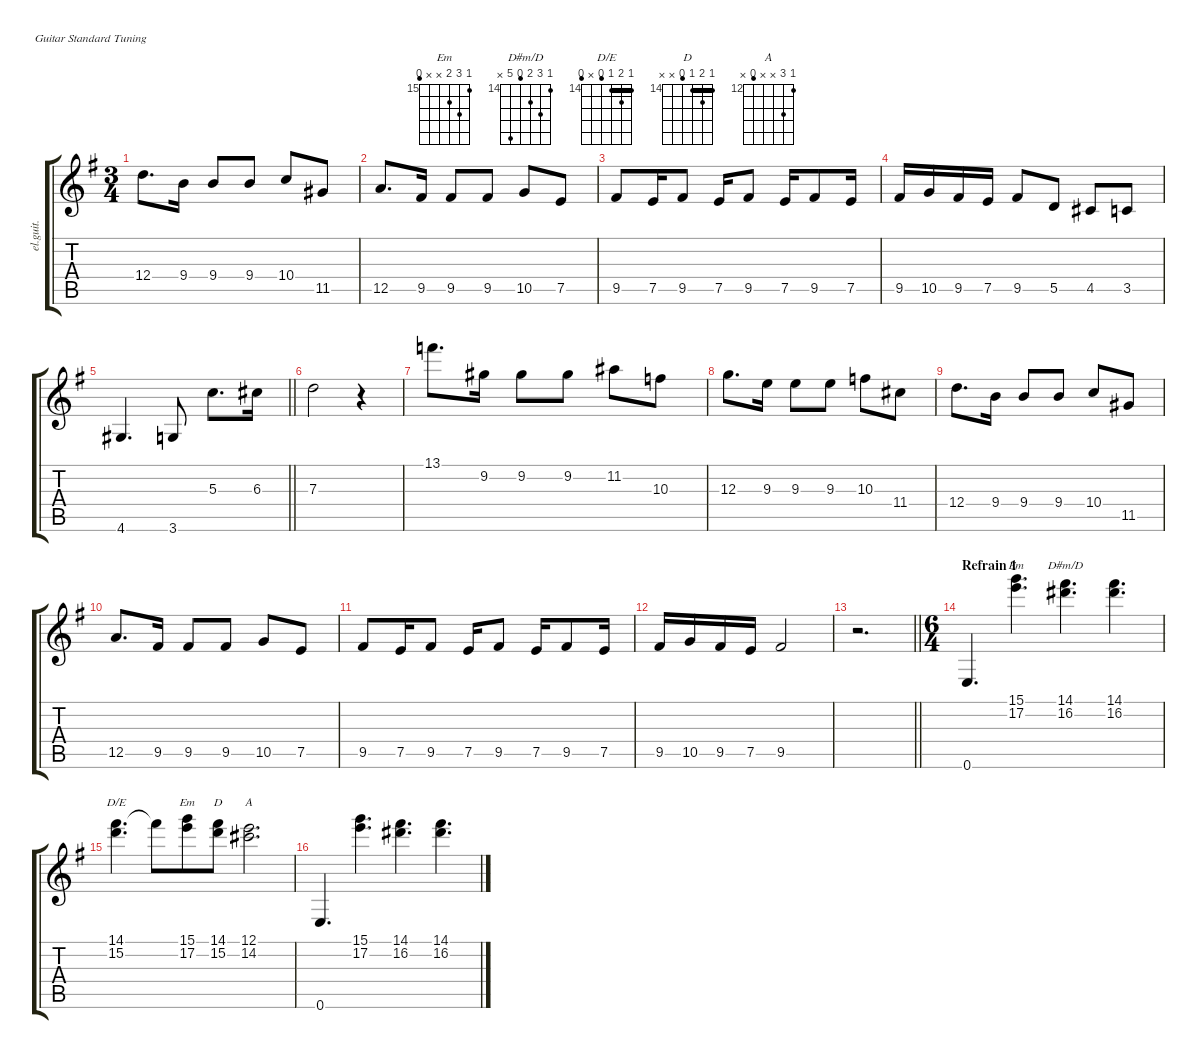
\defaultSystemsLayout 4
\hideDynamics
\bracketExtendMode groupsimilarinstruments
\otherSystemsTrackNameOrientation horizontal
\track ("Guitar " "el.guit.") {instrument electricguitarclean}
\staff {score tabs}
\tuning (E4 B3 G3 D3 A2 E2)
\chord ("Em" 15 17 16 x x 14) {firstfret 15 showfingering false}
\chord ("D#m/D" 14 16 15 13 18 x) {firstfret 14 showfingering false}
\chord ("D/E" 14 15 14 13 x 13) {firstfret 14 showfingering false barre 14}
\chord ("D" 14 15 14 13 x x) {firstfret 14 showfingering false barre 14}
\chord ("A" 12 14 x x 11 x) {firstfret 12 showfingering false}
\ts (3 4)
\tempo (120 hide)
\clef g2
\ks eminor
12.4{acc forcenatural}.8{d dy f beam Down} 9.4{acc forcenatural}.16{beam Down} 9.4{acc forcenatural}.8{beam Up} 9.4{acc forcenatural}.8{beam Up} 10.4{acc forcenatural}.8{beam Up} 11.5{acc #}.8{beam Up} |
12.5{acc forcenatural}.8{d beam Up} 9.5{acc #}.16{beam Up} 9.5{acc #}.8{beam Up} 9.5{acc #}.8{beam Up} 10.5{acc forcenatural}.8{beam Up} 7.5{acc forcenatural}.8{beam Up} |
9.5{acc #}.8{beam Up} 7.5{acc forcenatural}.16{beam Up} 9.5{acc #}.8{beam Up} 7.5{acc forcenatural}.16{beam Up} 9.5{acc #}.8{beam Up} 7.5{acc forcenatural}.16{beam Up} 9.5{acc #}.8{beam Up} 7.5{acc forcenatural}.16{beam Up} |
9.5{acc #}.16{beam Up} 10.5{acc forcenatural}.16{beam Up} 9.5{acc #}.16{beam Up} 7.5{acc forcenatural}.16{beam Up} 9.5{acc #}.8{beam Up} 5.5{acc forcenatural}.8{beam Up} 4.5{acc #}.8{beam Up} 3.5{acc forcenatural}.8{beam Up} |
\barLineRight lightlight
4.6{acc #}.4{d beam Up} 3.6{acc forcenatural}.8{beam Up} 5.3{acc forcenatural}.8{d beam Down} 6.3{acc #}.16{beam Down} |
7.3{acc forcenatural}.2{beam Down} r.4{beam Down} |
13.1{acc forcenatural}.8{d beam Down} 9.2{acc #}.16{beam Down} 9.2{acc #}.8{beam Down} 9.2{acc #}.8{beam Down} 11.2{acc #}.8{beam Down} 10.3{acc forcenatural}.8{beam Down} |
12.3{acc forcenatural}.8{d beam Down} 9.3{acc forcenatural}.16{beam Down} 9.3{acc forcenatural}.8{beam Down} 9.3{acc forcenatural}.8{beam Down} 10.3{acc forcenatural}.8{beam Down} 11.4{acc #}.8{beam Down} |
12.4{acc forcenatural}.8{d beam Down} 9.4{acc forcenatural}.16{beam Down} 9.4{acc forcenatural}.8{beam Up} 9.4{acc forcenatural}.8{beam Up} 10.4{acc forcenatural}.8{beam Up} 11.5{acc #}.8{beam Up} |
12.5{acc forcenatural}.8{d beam Up} 9.5{acc #}.16{beam Up} 9.5{acc #}.8{beam Up} 9.5{acc #}.8{beam Up} 10.5{acc forcenatural}.8{beam Up} 7.5{acc forcenatural}.8{beam Up} |
9.5{acc #}.8{beam Up} 7.5{acc forcenatural}.16{beam Up} 9.5{acc #}.8{beam Up} 7.5{acc forcenatural}.16{beam Up} 9.5{acc #}.8{beam Up} 7.5{acc forcenatural}.16{beam Up} 9.5{acc #}.8{beam Up} 7.5{acc forcenatural}.16{beam Up} |
9.5{acc #}.16{beam Up} 10.5{acc forcenatural}.16{beam Up} 9.5{acc #}.16{beam Up} 7.5{acc forcenatural}.16{beam Up} 9.5{acc #}.2{beam Up} |
\barLineRight lightlight
r.2{d beam Down} |
\ts (6 4)
\beaming (8 3 3 3 3)
\section ("" "Refrain 1")
0.6{acc forcenatural}.4{d beam Up} (15.1{acc forcenatural} 17.2{acc forcenatural}).4{d ch "Em" beam Down} (14.1{acc #} 16.2{acc #}).4{d ch "D#m/D" beam Down} (14.1{acc #} 16.2{acc #}).4{d beam Down} |
(14.1{acc #} 15.2{acc forcenatural}).4{d ch "D/E" beam Down} 14.1{t acc #}.8{beam Down} (15.1{acc forcenatural} 17.2{acc forcenatural}).8{ch "Em" beam Down} (14.1{acc #} 15.2{acc forcenatural}).8{ch "D" beam Down} (12.1{acc forcenatural} 14.2{acc #}).2{d ch "A" beam Down} |
0.6{acc forcenatural}.4{d beam Up} (15.1{acc forcenatural} 17.2{acc forcenatural}).4{d beam Down} (14.1{acc #} 16.2{acc #}).4{d beam Down} (14.1{acc #} 16.2{acc #}).4{d beam Down}
